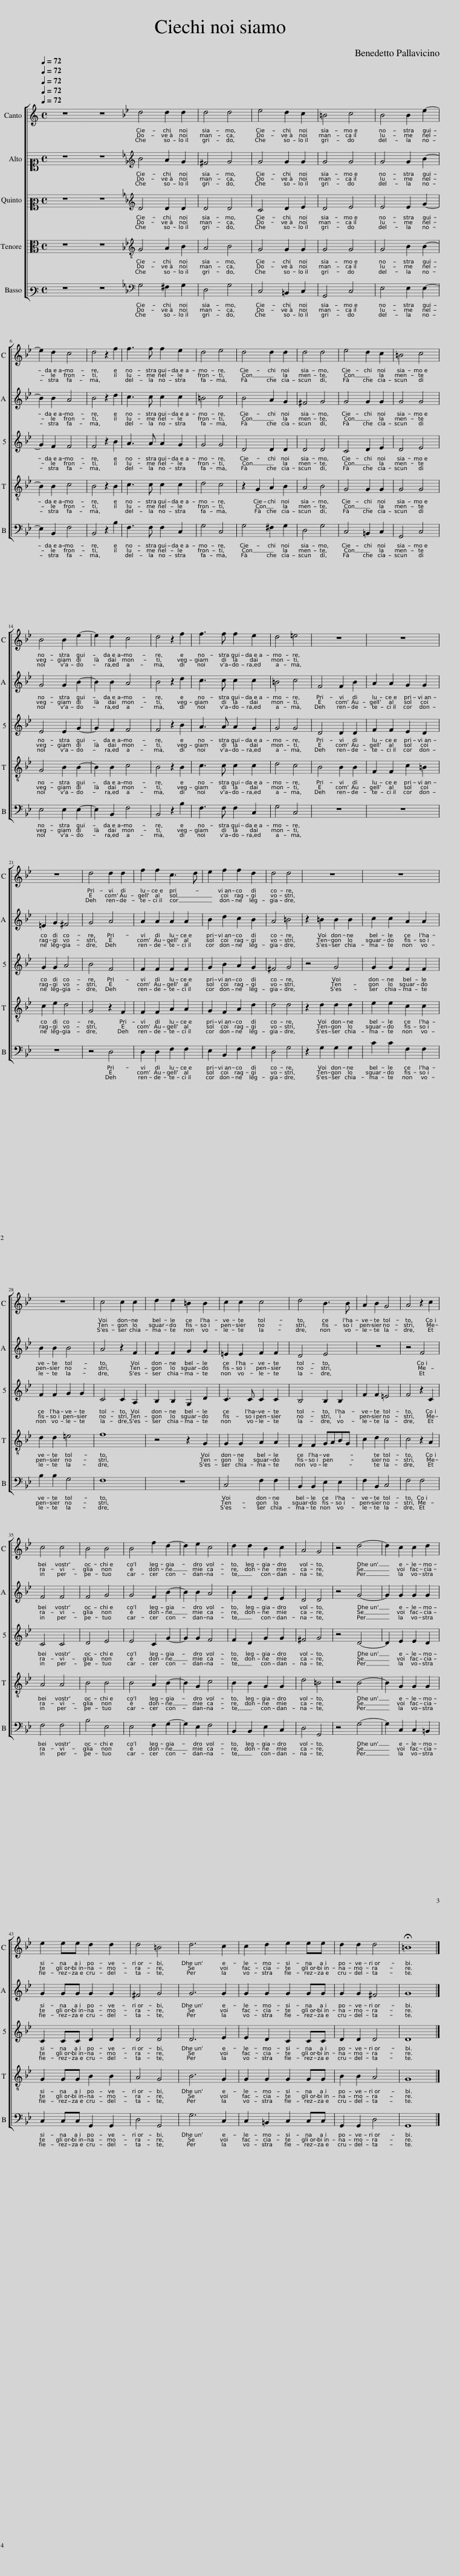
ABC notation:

X:1
%%score [ 1 2 3 4 5 ]
L:1/8
Q:1/4=72
M:4/4
I:linebreak $
K:C
V:1 treble
V:2 alto1
V:3 alto2
V:4 alto
V:5 bass3
V:1
 z8 | z8 |[K:Bb] d4 d2 d2 | d4 d4 | e4 d2 c2 | %5
 =B4 c4 | B4 B2 e2- |$ e2 d2 c4 | d4 z2 f2 | f3 f f2 e2 | %10
 d4 e4 | d4 d2 d2 | d4 d4 | e4 d2 c2 | =B4 c4 |$ %15
 B4 B2 e2- | e2 d2 c4 | d4 z2 f2 | f3 f f2 e2 | d4 =e4 | %20
 z8 | z8 |$ z8 | d4 d2 d2 | f2 f2 c3 d | %25
 e2 f2 f2 d2 | d4 d4 | z8 | z8 |$ z8 | %30
 c4 c2 c2 | d2 d2 =B2 B2 | c2 c2 c4 | d4 B3 B | A2 B2 G4 | %35
 A4 z2 c2 |$ c4 c4 | B4 B4 | B4 f2 d2- | d2 e2 c4 | %40
 d2 d2 B2 c2 | A4 G4 | z4 d4- | d2 c2 c2 d2 |$ e2 ee d2 d2 | %45
 d4 =B4 | d6 c2 | c2 d2 e2 ee | d2 d2 d4 | !fermata!=B8 |] %50
V:2
 z8 | z8 |[K:Bb][K:treble] B4 A2 G2 | ^F4 G4 | G4 G2 G2 | %5
 G4 G4 | G4 G2 B2- |$ B2 B2 A4 | B4 z2 d2 | c3 c c2 c2 | %10
 =B4 c4 | B4 A2 G2 | ^F4 G4 | G4 G2 G2 | G4 G4 |$ %15
 G4 G2 B2- | B2 B2 A4 | B4 z2 d2 | c3 c c2 c2 | =B4 c4 | %20
 F4 F2 B2 | A2 A2 G2 G2 |$ =E2 G2 ^F4 | G4 A4 | A2 A2 A2 A2 | %25
 B2 d2 c2 B2 | A4 =B4 | z2 =B2 B2 B2 | c2 c2 A2 A2 |$ B2 B2 B4 | %30
 A4 z2 F2 | F2 F2 G2 G2 | =E2 E2 F2 F2 | D4 E4 | z8 | %35
 z4 F4 |$ F4 F4 | F4 G4 | G4 F2 B2- | B2 B2 A4 | %40
 B2 F2 E2 E2 | D4 D4 | z4 G4- | G2 G2 G2 G2 |$ G2 GG G2 G2 | %45
 ^F4 G4 | G6 G2 | G2 G2 G2 GG | G2 G2 ^F4 | G8 |] %50
V:3
 z8 | z8 |[K:Bb][K:treble] D4 D2 D2 | D4 D4 | C4 D2 E2 | %5
 D4 E4 | E4 E2 G2- |$ G2 F2 F4 | F4 z2 B2 | A3 A A2 G2 | %10
 G4 G4 | D4 D2 D2 | D4 D4 | C4 D2 E2 | D4 E4 |$ %15
 E4 E2 G2- | G2 F2 F4 | F4 z2 B2 | A3 A A2 G2 | G4 G4 | %20
 D4 D2 D2 | F2 F2 E2 D2 |$ G2 G2 A4 | B4 F4 | F2 F2 F2 F2 | %25
 G2 B2 A2 G2 | ^F4 G4 | z4 G4 | G2 G2 F2 F2 |$ F2 F2 G2 G2 | %30
 C4 C2 A,2 | B,2 B,2 G,2 D2 | C3 C C2 C2 | B,4 B,2 B,2 | F2 F2 =E4 | %35
 F4 z2 C2 |$ C4 C4 | D4 E4 | E4 C2 G2- | G2 G2 F4 | %40
 F2 D2 G2 G2 | ^F4 G4 | z4 D4- | D2 E2 E2 D2 |$ C2 CC D2 D2 | %45
 D4 D4 | D6 E2 | E2 D2 C2 CC | D2 D2 D4 | D8 |] %50
V:4
 z8 | z8 |[K:Bb][K:treble-8] G4 A2 B2 | A4 B4 | G4 G2 G2 | %5
 G4 G4 | G4 B2 B2- |$ B2 B2 c4 | B4 z2 B2 | c3 c c2 c2 | %10
 d4 c4 | z2 G2 A2 B2 | A4 B4 | G4 G2 G2 | G4 G4 |$ %15
 G4 B2 B2- | B2 B2 c4 | B4 z2 B2 | c3 c c2 c2 | d4 c4 | %20
 B4 B2 B2 | F2 F2 c2 =B2 |$ c2 e2 d4 | G4 z2 F2 | F2 F2 A2 A2 | %25
 G2 F2 A2 d2 | d4 d4 | z2 d2 d2 d2 | e2 e2 c2 c2 |$ d2 d2 =e4 | %30
 f8 | z4 z2 G2 | G2 G2 A2 A2 | F2 F2 GABG | c2 d2 c4 | %35
 c4 z2 A2 |$ A4 A4 | B4 B4 | B4 A2 B2- | B2 G2 c4 | %40
 B2 B2 G2 G2 | d4 =B4 | z4 B4- | B2 G2 G2 G2 |$ G2 GG B2 B2 | %45
 A4 G4 | B6 G2 | G2 G2 G2 GG | B2 B2 A4 | G8 |] %50
V:5
 z8 | z8 |[K:Bb][K:bass] G,4 ^F,2 G,2 | D,4 G,4 | C,4 =B,,2 C,2 | %5
 G,,4 C,4 | E,4 E,2 E,2- |$ E,2 B,,2 F,4 | B,,4 z2 B,2 | F,3 F, F,2 C,2 | %10
 G,4 C,4 | G,4 ^F,2 G,2 | D,4 G,4 | C,4 =B,,2 C,2 | G,,4 C,4 |$ %15
 E,4 E,2 E,2- | E,2 B,,2 F,4 | B,,4 z2 B,2 | F,3 F, F,2 C,2 | G,4 C,4 | %20
 z8 | z8 |$ z8 | z4 D,4 | D,2 D,2 F,2 F,2 | %25
 E,2 B,,2 F,2 G,2 | D,4 G,4 | z2 G,2 G,2 G,2 | C2 C2 F,2 F,2 |$ B,2 B,2 G,4 | %30
 F,8 | z8 | C,4 F,2 F,2 | B,,2 B,,2 E,2 E,2 | F,2 B,,2 C,4 | %35
 F,4 F,4 |$ F,4 F,4 | B,4 E,4 | E,4 F,2 G,2- | G,2 E,2 F,4 | %40
 B,,2 B,,2 E,2 C,2 | D,4 G,,4 | z4 G,4- | G,2 C,2 C,2 =B,,2 |$ C,2 C,C, G,,2 G,,2 | %45
 D,4 G,,4 | G,6 C,2 | C,2 =B,,2 C,2 C,C, | G,,2 G,,2 D,4 | G,,8 |] %50
